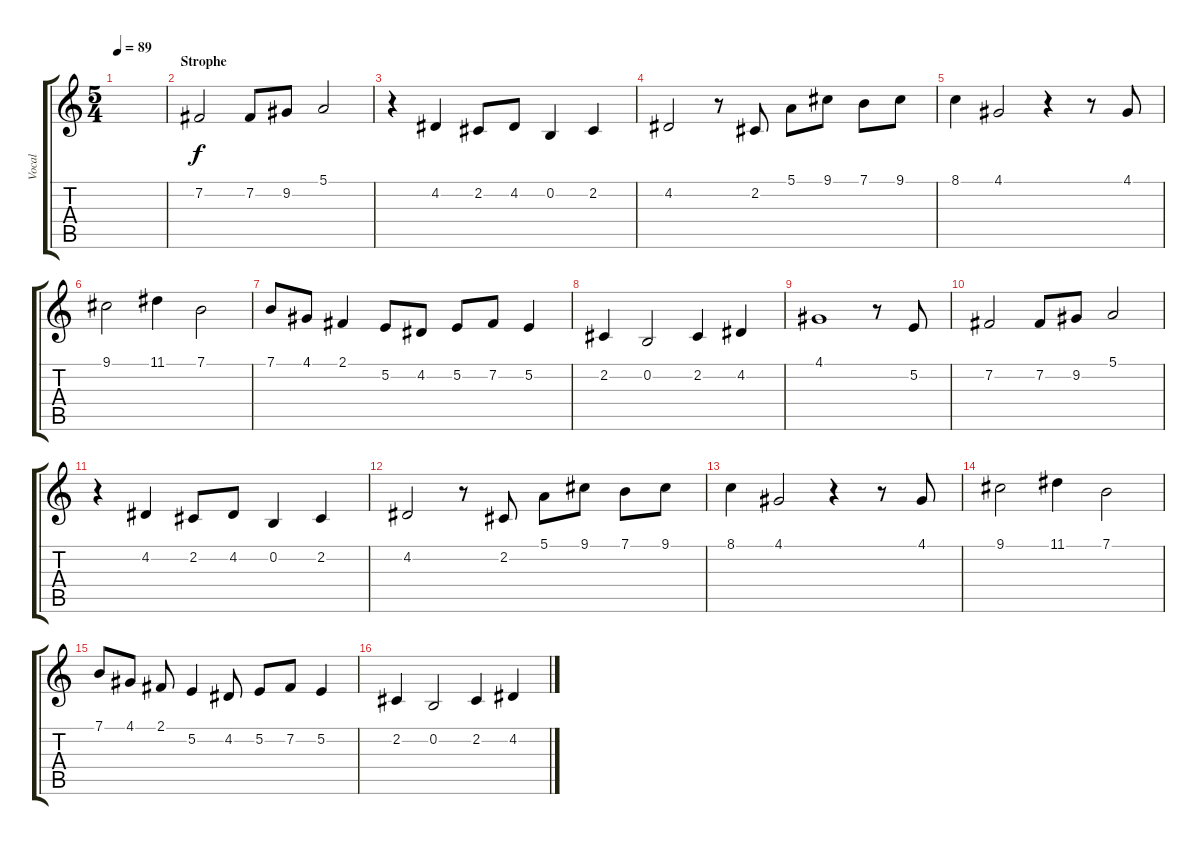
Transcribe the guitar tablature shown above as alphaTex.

\track ("Vocal" "Vocal") {instrument recorder}
\staff {score tabs}
\tuning (E4 B3 G3 D3 A2 E2) {hide}
\ts (5 4)
\tempo 89
\clef g2
\ks c
|
\section ("" "Strophe")
7.2.2 7.2.8 9.2.8 5.1.2 |
r.4 4.2.4 2.2.8 4.2.8 0.2.4 2.2.4 |
4.2.2 r.8 2.2.8 5.1.8 9.1.8 7.1.8 9.1.8 |
8.1.4 4.1.2 r.4 r.8 4.1.8 |
9.1.2 11.1.4 7.1.2 |
7.1.8 4.1.8 2.1.4 5.2.8 4.2.8 5.2.8 7.2.8 5.2.4 |
2.2.4 0.2.2 2.2.4 4.2.4 |
4.1.1 r.8 5.2.8 |
7.2.2 7.2.8 9.2.8 5.1.2 |
r.4 4.2.4 2.2.8 4.2.8 0.2.4 2.2.4 |
4.2.2 r.8 2.2.8 5.1.8 9.1.8 7.1.8 9.1.8 |
8.1.4 4.1.2 r.4 r.8 4.1.8 |
9.1.2 11.1.4 7.1.2 |
7.1.8 4.1.8 2.1.8 5.2.4 4.2.8 5.2.8 7.2.8 5.2.4 |
2.2.4 0.2.2 2.2.4 4.2.4
